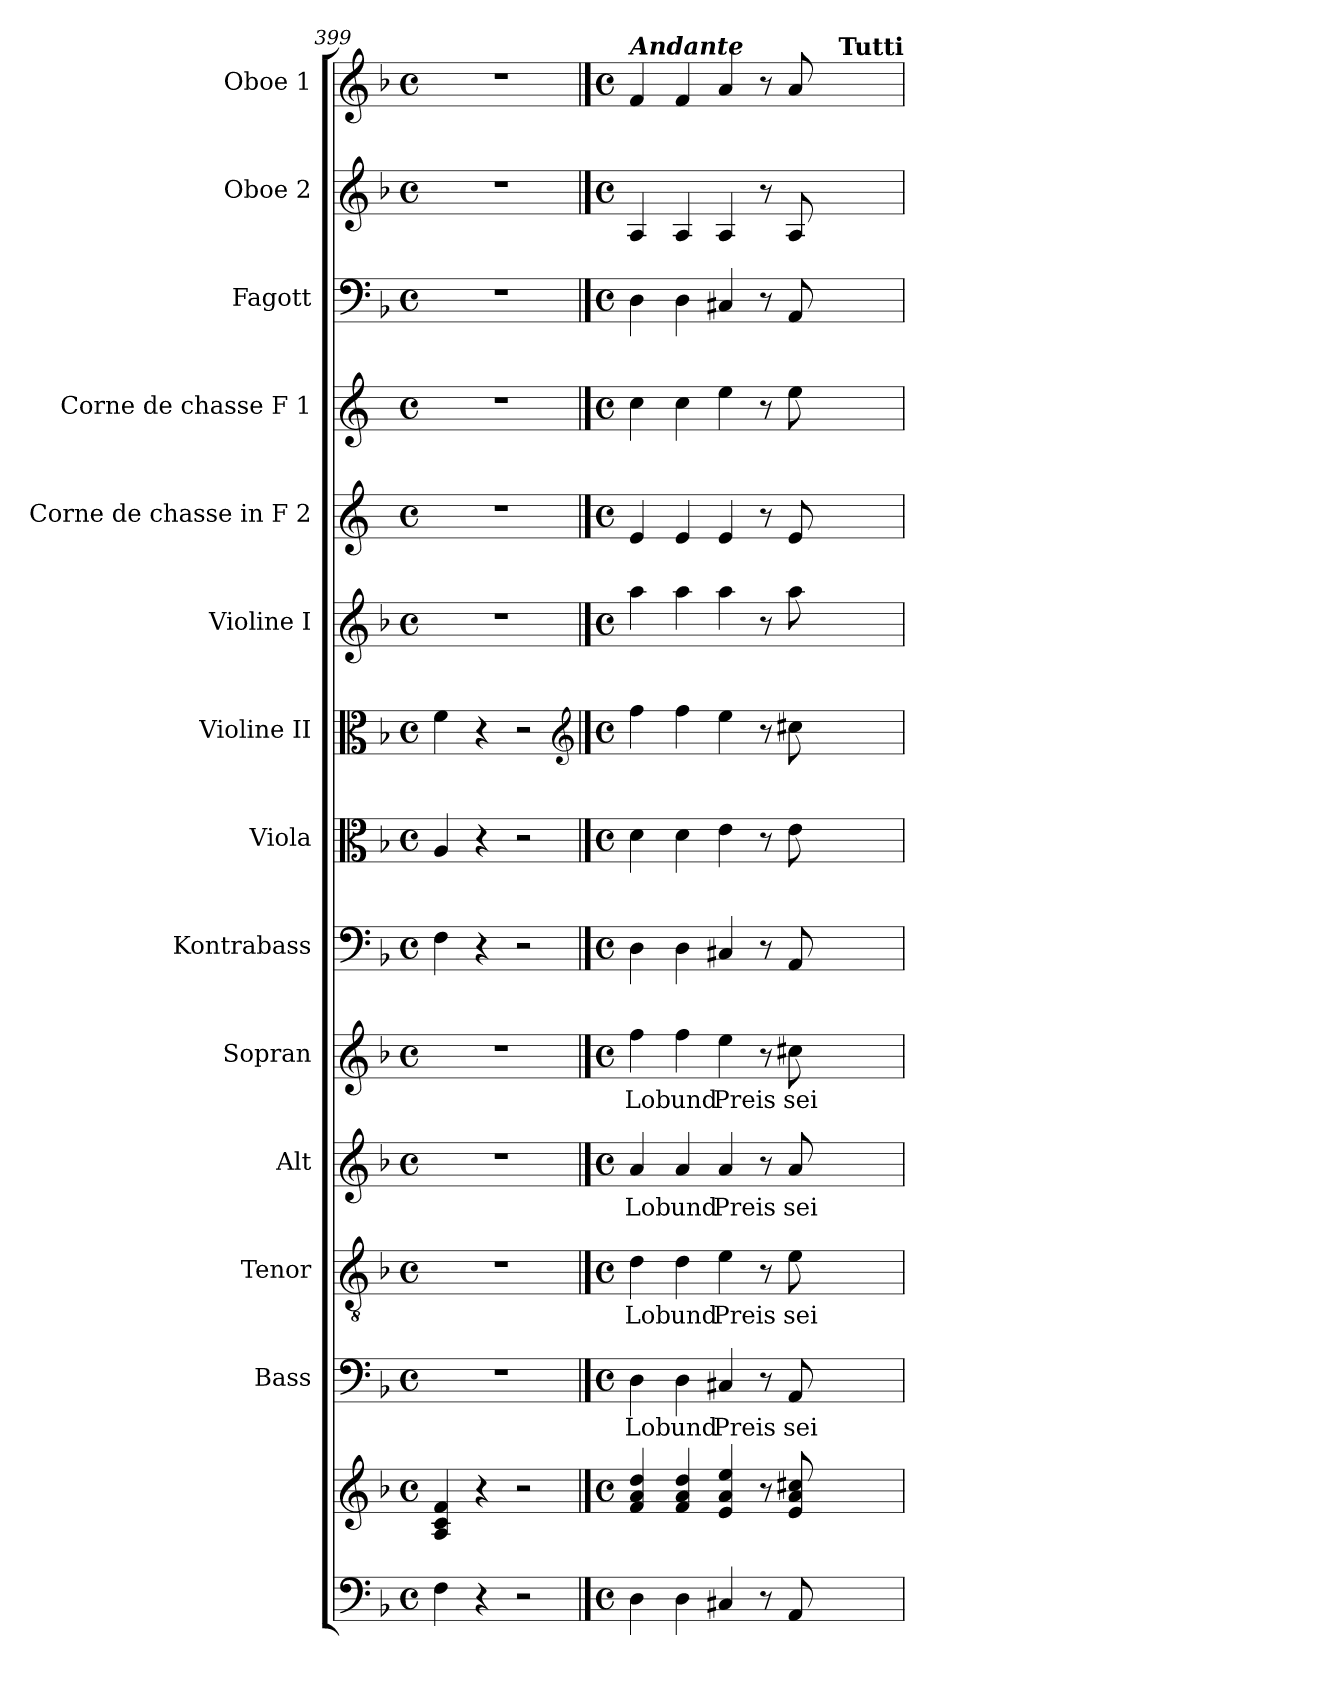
**kern	**kern	**kern	**text	**kern	**text	**kern	**text	**kern	**text	**kern	**kern	**kern	**kern	**kern	**kern	**kern	**kern	**kern
*part14	*part14	*part13	*part13	*part12	*part12	*part11	*part11	*part10	*part10	*part9	*part8	*part7	*part6	*part5	*part4	*part3	*part2	*part1
*staff15	*staff14	*staff13	*staff13	*staff12	*staff12	*staff11	*staff11	*staff10	*staff10	*staff9	*staff8	*staff7	*staff6	*staff5	*staff4	*staff3	*staff2	*staff1
*	*	*I"Bass	*	*I"Tenor	*	*I"Alt	*	*I"Sopran	*	*I"Kontrabass	*I"Viola	*I"Violine II	*I"Violine I	*I"Corne de chasse in F 2	*I"Corne de chasse F 1	*I"Fagott	*I"Oboe 2	*I"Oboe 1
*	*	*I'B.	*	*I'T.	*	*I'A.	*	*I'S.	*	*I'Kb.	*I'Vla.	*I'Vl. II	*I'Vl. I	*	*	*I'Fg.	*I'Ob. 2	*I'Ob. 1
*clefF4	*clefG2	*clefF4	*	*clefGv2	*	*clefG2	*	*clefG2	*	*clefF4	*clefC3	*clefC3	*clefG2	*clefG2	*clefG2	*clefF4	*clefG2	*clefG2
*	*	*	*	*	*	*	*	*	*	*ITrd7c12	*	*	*	*ITrd4c7	*ITrd4c7	*	*	*
*k[b-]	*k[b-]	*k[b-]	*	*k[b-]	*	*k[b-]	*	*k[b-]	*	*k[b-]	*k[b-]	*k[b-]	*k[b-]	*k[b-]	*k[b-]	*k[b-]	*k[b-]	*k[b-]
*F:	*F:	*F:	*	*F:	*	*F:	*	*F:	*	*F:	*F:	*F:	*F:	*F:	*F:	*F:	*F:	*F:
*M4/4	*M4/4	*M4/4	*	*M4/4	*	*M4/4	*	*M4/4	*	*M4/4	*M4/4	*M4/4	*M4/4	*M4/4	*M4/4	*M4/4	*M4/4	*M4/4
*met(c)	*met(c)	*met(c)	*	*met(c)	*	*met(c)	*	*met(c)	*	*met(c)	*met(c)	*met(c)	*met(c)	*met(c)	*met(c)	*met(c)	*met(c)	*met(c)
=399	=399	=399	=399	=399	=399	=399	=399	=399	=399	=399	=399	=399	=399	=399	=399	=399	=399	=399
4F\	4A/ 4c/ 4f/	1r	.	1r	.	1r	.	1r	.	4FF\	4A/	4f\	1r	1r	1r	1r	1r	1r
4r	4r	.	.	.	.	.	.	.	.	4r	4r	4r	.	.	.	.	.	.
2r	2r	.	.	.	.	.	.	.	.	2r	2r	2r	.	.	.	.	.	.
*	*	*	*	*	*	*	*	*	*	*	*	*clefG2	*	*	*	*	*	*
!!LO:PB:g=z
==400	==400	==400	==400	==400	==400	==400	==400	==400	==400	==400	==400	==400	==400	==400	==400	==400	==400	==400
*M4/4	*M4/4	*M4/4	*	*M4/4	*	*M4/4	*	*M4/4	*	*M4/4	*M4/4	*M4/4	*M4/4	*M4/4	*M4/4	*M4/4	*M4/4	*M4/4
*met(c)	*met(c)	*met(c)	*	*met(c)	*	*met(c)	*	*met(c)	*	*met(c)	*met(c)	*met(c)	*met(c)	*met(c)	*met(c)	*met(c)	*met(c)	*met(c)
!	!	!	!	!	!	!	!	!	!	!	!	!	!	!	!	!	!	!LO:TX:a:Bi:t=Andante
!	!	!	!LO:LY:b	!	!LO:LY:b	!	!LO:LY:b	!	!LO:LY:b	!	!	!	!	!	!	!	!	!
4D\	4f/ 4a/ 4dd/	4D\	Lob	4d\	Lob	4a/	Lob	4ff\	Lob	4DD\	4d\	4ff\	4aa\	4A/	4f\	4D\	4A/	4f/
!	!	!	!LO:LY:b	!	!LO:LY:b	!	!LO:LY:b	!	!LO:LY:b	!	!	!	!	!	!	!	!	!
4D\	4f/ 4a/ 4dd/	4D\	und	4d\	und	4a/	und	4ff\	und	4DD\	4d\	4ff\	4aa\	4A/	4f\	4D\	4A/	4f/
!	!	!	!LO:LY:b	!	!LO:LY:b	!	!LO:LY:b	!	!LO:LY:b	!	!	!	!	!	!	!	!	!
4C#X/	4e/ 4a/ 4ee/	4C#X/	Preis	4e\	Preis	4a/	Preis	4ee\	Preis	4CC#X/	4e\	4ee\	4aa\	4A/	4a\	4C#X/	4A/	4a/
8r	8r	8r	.	8r	.	8r	.	8r	.	8r	8r	8r	8r	8r	8r	8r	8r	8r
!	!	!	!LO:LY:b	!	!LO:LY:b	!	!LO:LY:b	!	!LO:LY:b	!	!	!	!	!	!	!	!	!
8AA/	8e/ 8a/ 8cc#X/	8AA/	sei	8e\	sei	8a/	sei	8cc#X\	sei	8AAA/	8e\	8cc#X\	8aa\	8A/	8a\	8AA/	8A/	8a/
2..ryy	2..ryy	2..ryy	.	2..ryy	.	2..ryy	.	2..ryy	.	2..ryy	2..ryy	2..ryy	2..ryy	2..ryy	2..ryy	2..ryy	2..ryy	2..ryy
!	!	!	!	!	!	!	!	!	!	!	!	!	!	!	!	!	!	!LO:TX:a:B:t=Tutti
=	=	=	=	=	=	=	=	=	=	=	=	=	=	=	=	=	=	=
*-	*-	*-	*-	*-	*-	*-	*-	*-	*-	*-	*-	*-	*-	*-	*-	*-	*-	*-
